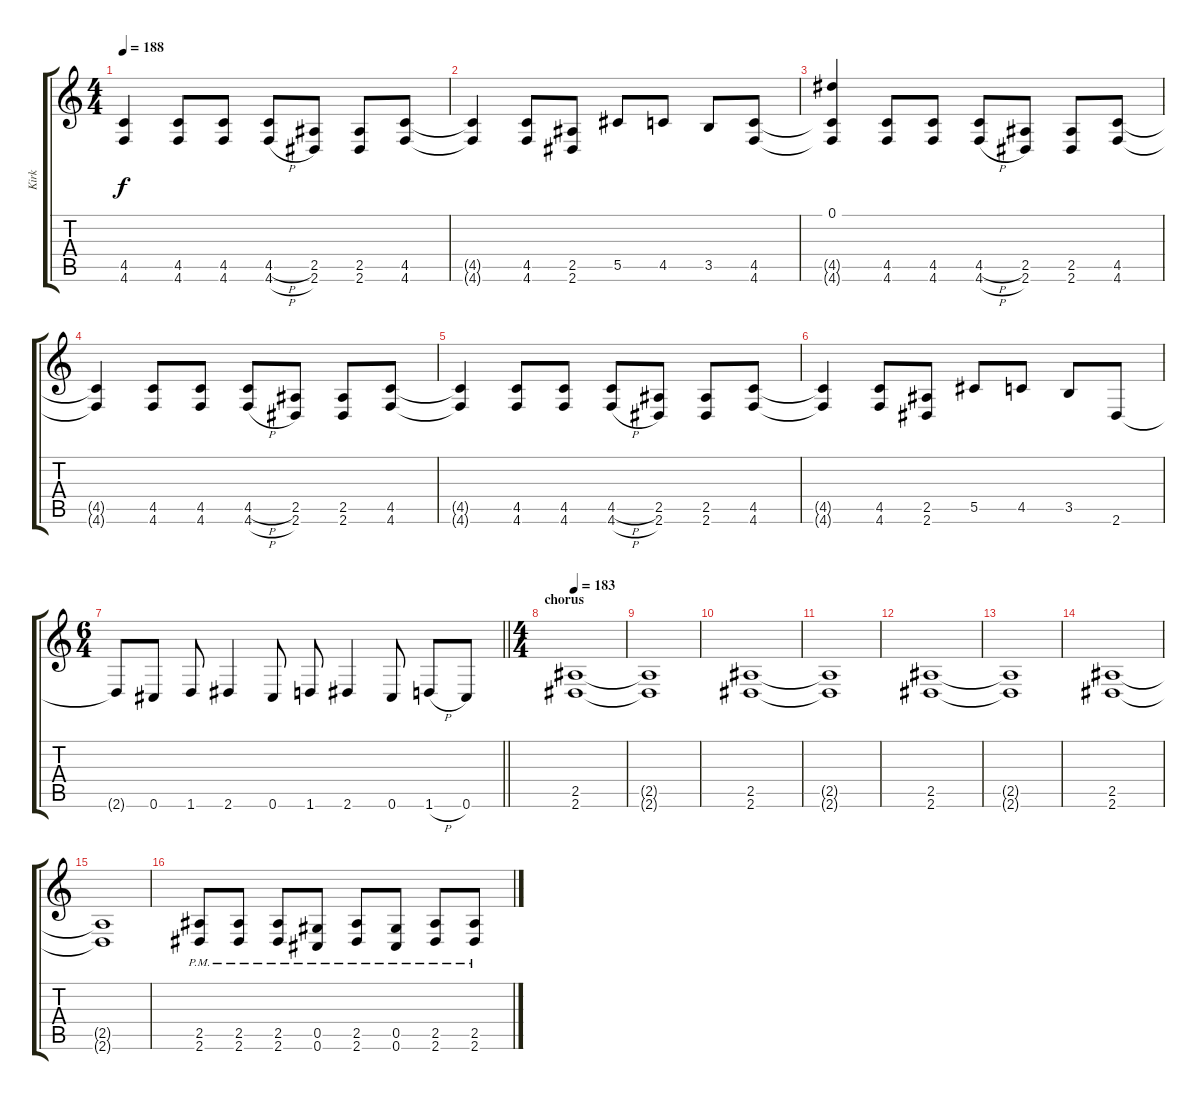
\track ("Kirk" "Kirk") {instrument distortionguitar}
\staff {score tabs}
\tuning (Eb4 Bb3 Gb3 Db3 Ab2 Db2) {hide}
\ts (4 4)
\tempo 188
\clef g2
\ks c
(4.5{t} 4.6{t}).4{dy f} (4.5 4.6).8 (4.5 4.6).8 (4.5{h} 4.6{h}).8 (2.5 2.6).8 (2.5 2.6).8 (4.5 4.6).8 |
(4.5{t} 4.6{t}).4 (4.5 4.6).8 (2.5 2.6).8 5.5.8 4.5.8 3.5.8 (4.5 4.6).8 |
(0.1 4.5{t} 4.6{t}).4 (4.5 4.6).8 (4.5 4.6).8 (4.5{h} 4.6{h}).8 (2.5 2.6).8 (2.5 2.6).8 (4.5 4.6).8 |
(4.5{t} 4.6{t}).4 (4.5 4.6).8 (4.5 4.6).8 (4.5{h} 4.6{h}).8 (2.5 2.6).8 (2.5 2.6).8 (4.5 4.6).8 |
(4.5{t} 4.6{t}).4 (4.5 4.6).8 (4.5 4.6).8 (4.5{h} 4.6{h}).8 (2.5 2.6).8 (2.5 2.6).8 (4.5 4.6).8 |
(4.5{t} 4.6{t}).4 (4.5 4.6).8 (2.5 2.6).8 5.5.8 4.5.8 3.5.8 2.6.8 |
\ts (6 4)
\barLineRight lightlight
2.6{t}.8 0.6.8 1.6.8 2.6.4 0.6.8 1.6.8 2.6.4 0.6.8 1.6{h}.8 0.6.8 |
\ts (4 4)
\section ("" "chorus")
\tempo 183
(2.5 2.6).1 |
(2.5{t} 2.6{t}).1 |
(2.5 2.6).1 |
(2.5{t} 2.6{t}).1 |
(2.5 2.6).1 |
(2.5{t} 2.6{t}).1 |
(2.5 2.6).1 |
(2.5{t} 2.6{t}).1 |
(2.5{pm} 2.6{pm}).8 (2.5{pm} 2.6{pm}).8 (2.5{pm} 2.6{pm}).8 (0.5{pm} 0.6{pm}).8 (2.5{pm} 2.6{pm}).8 (0.5{pm} 0.6{pm}).8 (2.5{pm} 2.6{pm}).8 (2.5{pm} 2.6{pm}).8
